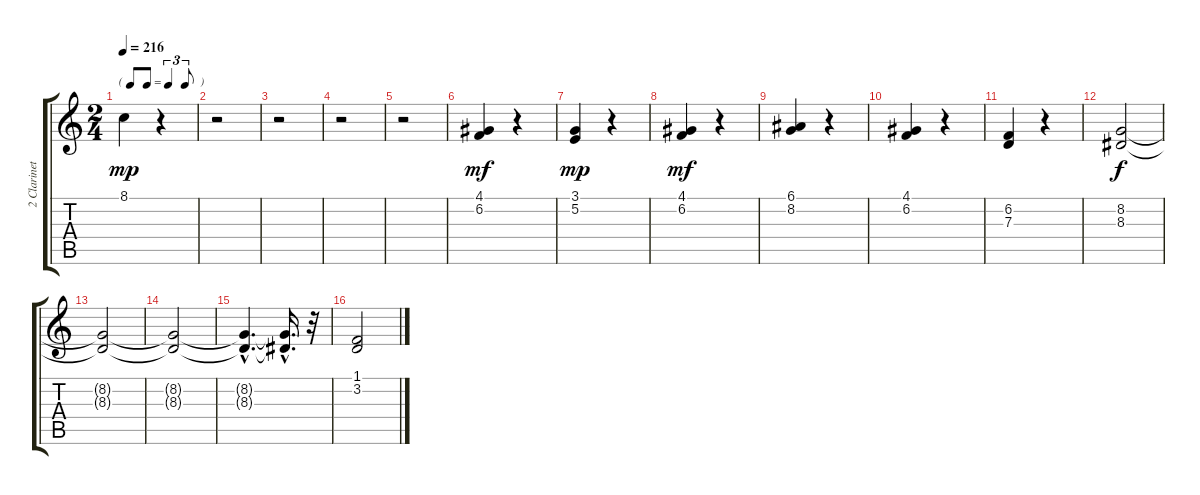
\track ("2 Clarinets in Bb" "2 Clarinet") {instrument clarinet}
\staff {score tabs}
\tuning (E4 B3 G3 D3 A2 E2) {hide}
\ts (2 4)
\tf triplet8th
\tempo 216
\clef g2
\ks c
8.1.4{dy mp} r.4 |
r.2 |
r.2 |
r.2 |
r.2 |
(4.1 6.2).4{dy mf} r.4 |
(3.1 5.2).4{dy mp} r.4 |
(4.1 6.2).4{dy mf} r.4 |
(6.1 8.2).4 r.4 |
(4.1 6.2).4 r.4 |
(6.2 7.3).4 r.4 |
(8.2 8.3).2{dy f} |
(8.2{t} 8.3{t}).2 |
(8.2{t} 8.3{t}).2 |
(8.2{hac t} 8.3{hac t}).4{d} (8.2{hac t} 8.3{hac t}).16{d} r.32 |
(1.1 3.2).2
